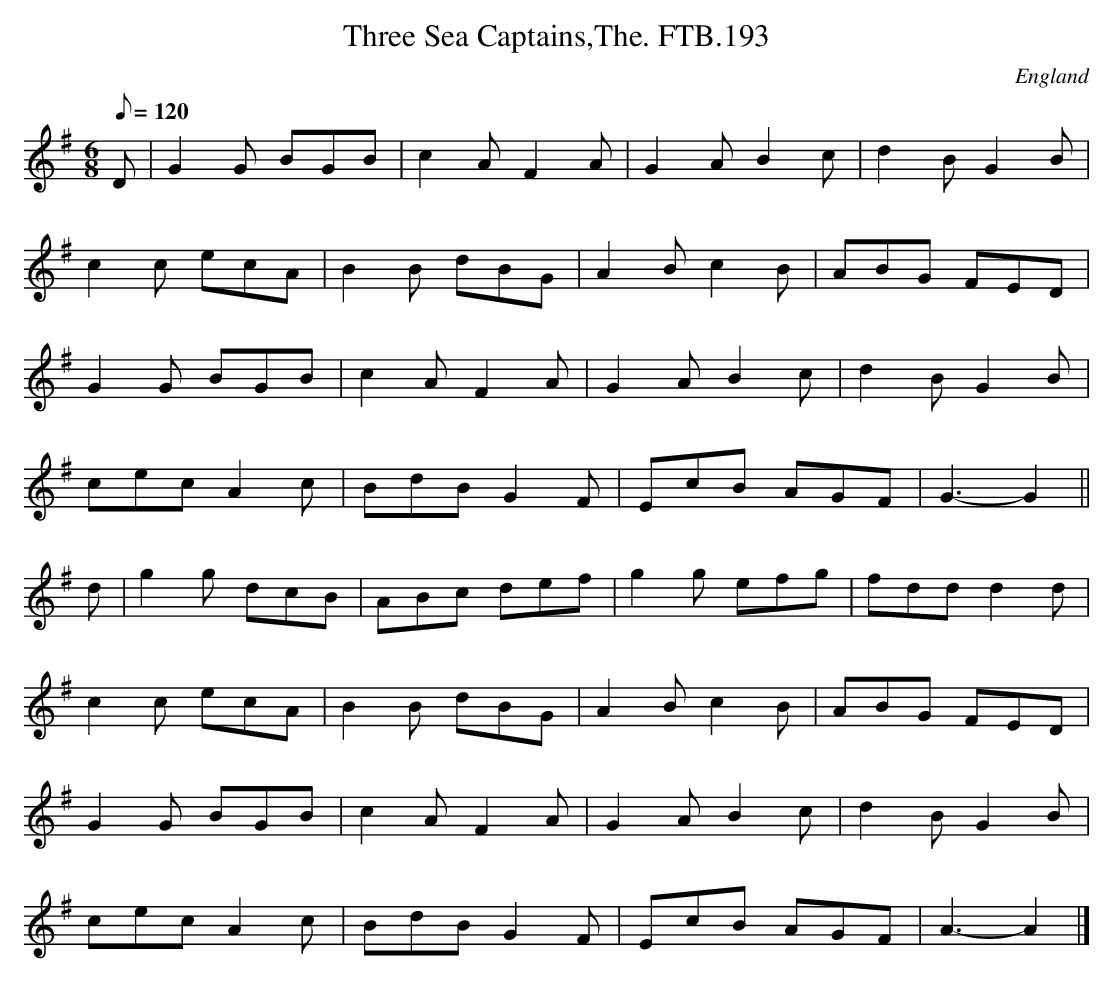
X:1
T:Three Sea Captains,The. FTB.193
M:6/8
Q:120
O:England
K:G major
D|G2G BGB|c2AF2A|G2AB2c|d2BG2B|
c2c ecA|B2B dBG|A2Bc2B|ABG FED|
G2G BGB|c2AF2A|G2AB2c|d2BG2B|
cecA2c|BdBG2F|EcB AGF|G3-G2||
d|g2g dcB|ABc def|g2g efg|fddd2d|
c2c ecA|B2B dBG|A2Bc2B|ABG FED|
G2G BGB|c2AF2A|G2AB2c|d2BG2B|
cecA2c|BdBG2F|EcB AGF|A3-A2|]
